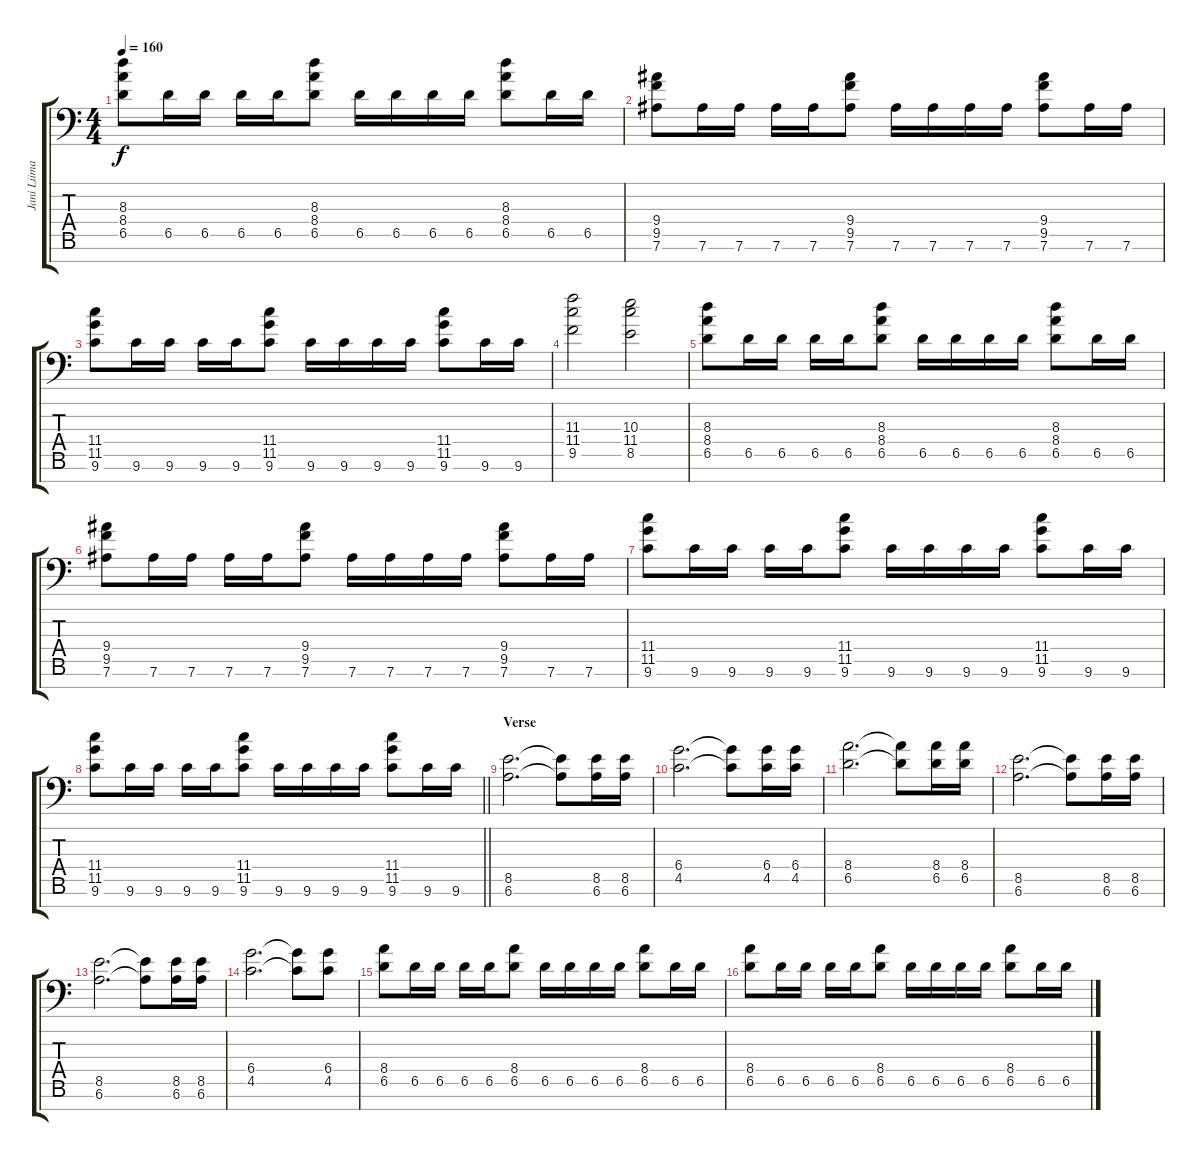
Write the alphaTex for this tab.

\track ("Jani Liimatainen (Rhythm)" "Jani Liima") {instrument distortionguitar}
\staff {score tabs}
\tuning (Eb4 Bb3 Gb3 Db3 Ab2 Eb2 Bb1) {hide}
\ts (4 4)
\tempo 160
\clef f4
\ks c
(8.3 8.4 6.5).8{dy f} 6.5.16 6.5.16 6.5.16 6.5.16 (8.3 8.4 6.5).8 6.5.16 6.5.16 6.5.16 6.5.16 (8.3 8.4 6.5).8 6.5.16 6.5.16 |
(9.4 9.5 7.6).8 7.6.16 7.6.16 7.6.16 7.6.16 (9.4 9.5 7.6).8 7.6.16 7.6.16 7.6.16 7.6.16 (9.4 9.5 7.6).8 7.6.16 7.6.16 |
(11.4 11.5 9.6).8 9.6.16 9.6.16 9.6.16 9.6.16 (11.4 11.5 9.6).8 9.6.16 9.6.16 9.6.16 9.6.16 (11.4 11.5 9.6).8 9.6.16 9.6.16 |
(11.3 11.4 9.5).2 (10.3 11.4 8.5).2 |
(8.3 8.4 6.5).8 6.5.16 6.5.16 6.5.16 6.5.16 (8.3 8.4 6.5).8 6.5.16 6.5.16 6.5.16 6.5.16 (8.3 8.4 6.5).8 6.5.16 6.5.16 |
(9.4 9.5 7.6).8 7.6.16 7.6.16 7.6.16 7.6.16 (9.4 9.5 7.6).8 7.6.16 7.6.16 7.6.16 7.6.16 (9.4 9.5 7.6).8 7.6.16 7.6.16 |
(11.4 11.5 9.6).8 9.6.16 9.6.16 9.6.16 9.6.16 (11.4 11.5 9.6).8 9.6.16 9.6.16 9.6.16 9.6.16 (11.4 11.5 9.6).8 9.6.16 9.6.16 |
\barLineRight lightlight
(11.4 11.5 9.6).8 9.6.16 9.6.16 9.6.16 9.6.16 (11.4 11.5 9.6).8 9.6.16 9.6.16 9.6.16 9.6.16 (11.4 11.5 9.6).8 9.6.16 9.6.16 |
\section ("" "Verse")
(8.5 6.6).2{d} (8.5{t} 6.6{t}).8 (8.5 6.6).16 (8.5 6.6).16 |
(6.4 4.5).2{d} (6.4{t} 4.5{t}).8 (6.4 4.5).16 (6.4 4.5).16 |
(8.4 6.5).2{d} (8.4{t} 6.5{t}).8 (8.4 6.5).16 (8.4 6.5).16 |
(8.5 6.6).2{d} (8.5{t} 6.6{t}).8 (8.5 6.6).16 (8.5 6.6).16 |
(8.5 6.6).2{d} (8.5{t} 6.6{t}).8 (8.5 6.6).16 (8.5 6.6).16 |
(6.4 4.5).2{d} (6.4{t} 4.5{t}).8 (6.4 4.5).8 |
(8.4 6.5).8 6.5.16 6.5.16 6.5.16 6.5.16 (8.4 6.5).8 6.5.16 6.5.16 6.5.16 6.5.16 (8.4 6.5).8 6.5.16 6.5.16 |
(8.4 6.5).8 6.5.16 6.5.16 6.5.16 6.5.16 (8.4 6.5).8 6.5.16 6.5.16 6.5.16 6.5.16 (8.4 6.5).8 6.5.16 6.5.16
